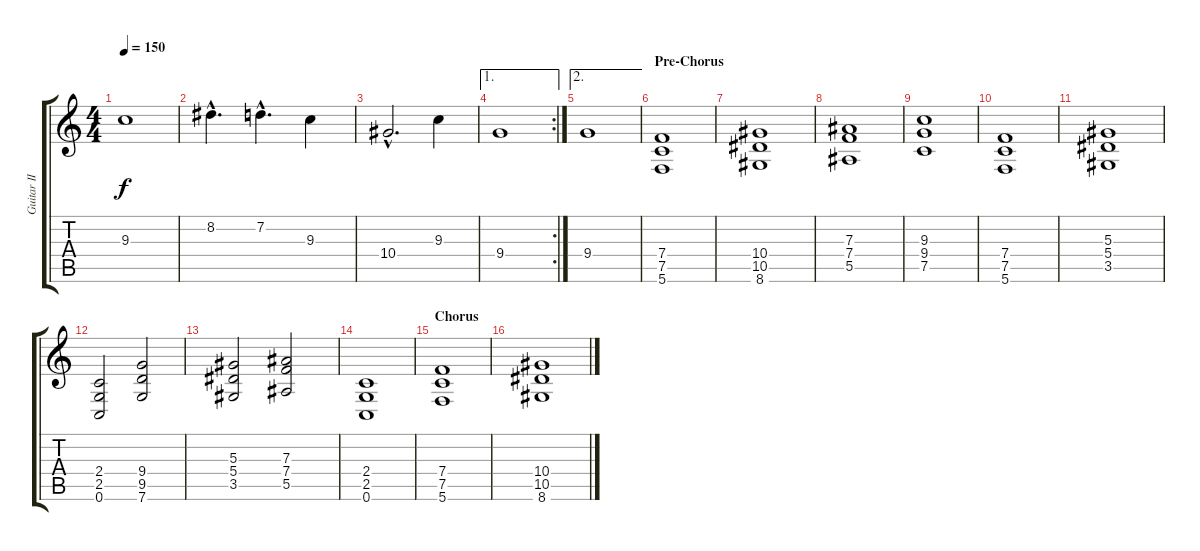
\track ("Guitar II" "Guitar II") {instrument distortionguitar}
\staff {score tabs}
\tuning (C4 G3 Eb3 Bb2 F2 C2) {hide}
\ts (4 4)
\tempo 150
\clef g2
\ks c
9.3.1{dy f} |
8.2{hac}.4{d} 7.2{hac}.4{d} 9.3.4 |
10.4{hac}.2{d} 9.3.4 |
\ae 1
\rc 2
9.4.1 |
\ae 2
9.4.1 |
\section ("" "Pre-Chorus")
(7.4 7.5 5.6).1 |
(10.4 10.5 8.6).1 |
(7.3 7.4 5.5).1 |
(9.3 9.4 7.5).1 |
(7.4 7.5 5.6).1 |
(5.3 5.4 3.5).1 |
(2.4 2.5 0.6).2 (9.4 9.5 7.6).2 |
(5.3 5.4 3.5).2 (7.3 7.4 5.5).2 |
(2.4 2.5 0.6).1 |
\section ("" "Chorus")
(7.4 7.5 5.6).1{volume 12} |
(10.4 10.5 8.6).1
